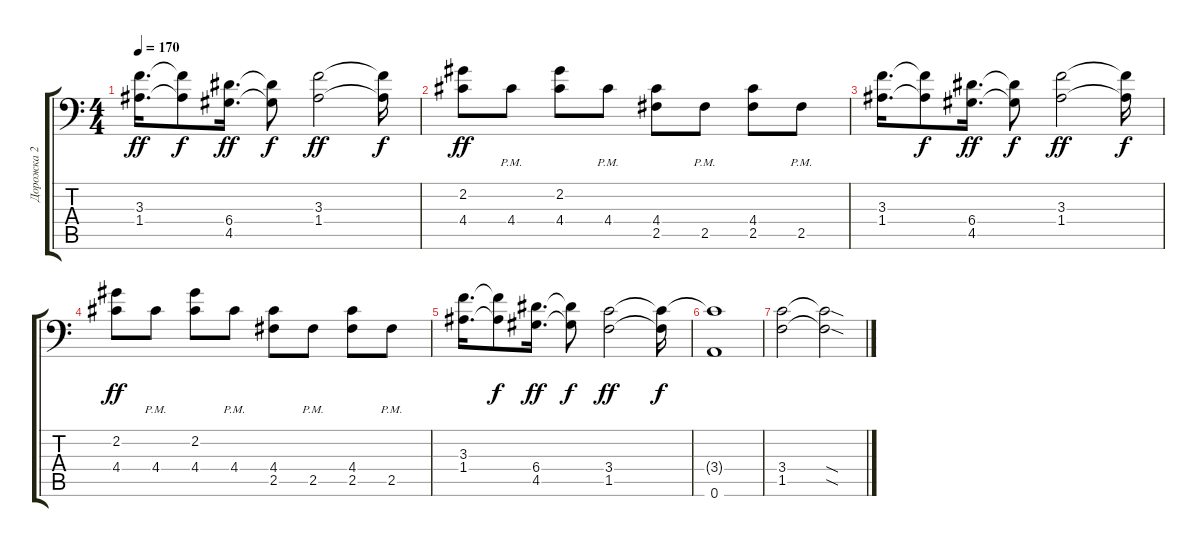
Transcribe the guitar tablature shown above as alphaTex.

\track ("Дорожка 2" "Дорожка 2") {instrument distortionguitar}
\staff {score tabs}
\tuning (B3 Gb3 D3 A2 E2 A1) {hide}
\ts (4 4)
\tempo 170
\clef f4
\ks c
(3.3 1.4).16{d dy ff} (3.3{t} 1.4{t}).8{dy f} (6.4 4.5).16{d dy ff} (6.4{t} 4.5{t}).8{dy f} (3.3 1.4).2{dy ff} (3.3{t} 1.4{t}).16{dy f} |
(2.2 4.4).8{dy ff} 4.4{pm}.8 (2.2 4.4).8 4.4{pm}.8 (4.4 2.5).8 2.5{pm}.8 (4.4 2.5).8 2.5{pm}.8 |
(3.3 1.4).16{d} (3.3{t} 1.4{t}).8{dy f} (6.4 4.5).16{d dy ff} (6.4{t} 4.5{t}).8{dy f} (3.3 1.4).2{dy ff} (3.3{t} 1.4{t}).16{dy f} |
(2.2 4.4).8{dy ff} 4.4{pm}.8 (2.2 4.4).8 4.4{pm}.8 (4.4 2.5).8 2.5{pm}.8 (4.4 2.5).8 2.5{pm}.8 |
(3.3 1.4).16{d} (3.3{t} 1.4{t}).8{dy f} (6.4 4.5).16{d dy ff} (6.4{t} 4.5{t}).8{dy f} (3.4 1.5).2{dy ff} (3.4{t} 1.5{t}).16{dy f} |
(3.4{t} 0.6).1 |
(3.4 1.5).2 (3.4{sod t} 1.5{sod t}).2
